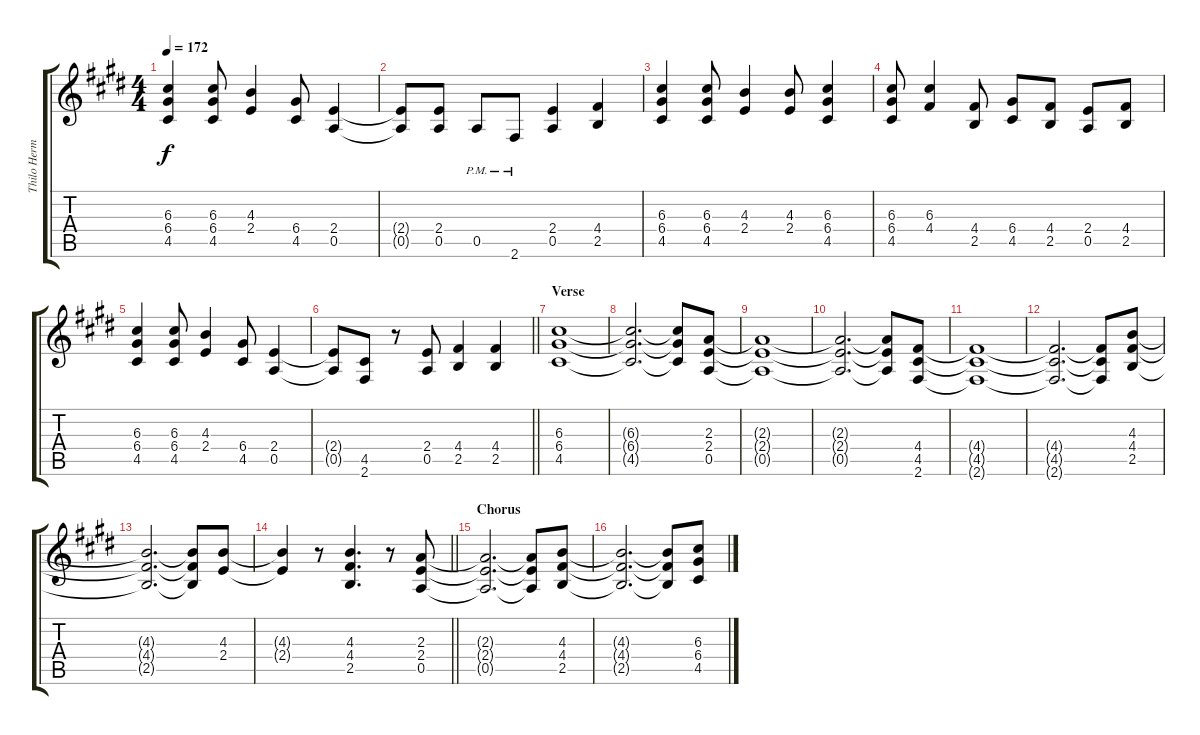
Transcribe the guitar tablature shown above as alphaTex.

\track ("Thilo Hermann" "Thilo Herm") {instrument distortionguitar}
\staff {score tabs}
\tuning (E4 B3 G3 D3 A2 E2) {hide}
\ts (4 4)
\tempo 172
\clef g2
\ks c#minor
(6.3 6.4 4.5).4{dy f} (6.3 6.4 4.5).8 (4.3 2.4).4 (6.4 4.5).8 (2.4 0.5).4 |
(2.4{t} 0.5{t}).8 (2.4 0.5).8 0.5{pm}.8 2.6{pm}.8 (2.4 0.5).4 (4.4 2.5).4 |
(6.3 6.4 4.5).4 (6.3 6.4 4.5).8 (4.3 2.4).4 (4.3 2.4).8 (6.3 6.4 4.5).4 |
(6.3 6.4 4.5).8 (6.3 4.4).4 (4.4 2.5).8 (6.4 4.5).8 (4.4 2.5).8 (2.4 0.5).8 (4.4 2.5).8 |
(6.3 6.4 4.5).4 (6.3 6.4 4.5).8 (4.3 2.4).4 (6.4 4.5).8 (2.4 0.5).4 |
\barLineRight lightlight
(2.4{t} 0.5{t}).8 (4.5 2.6).8 r.8 (2.4 0.5).8 (4.4 2.5).4 (4.4 2.5).4 |
\section ("" "Verse")
(6.3 6.4 4.5).1 |
(6.3{t} 6.4{t} 4.5{t}).2{d} (6.3{t} 6.4{t} 4.5{t}).8 (2.3 2.4 0.5).8 |
(2.3{t} 2.4{t} 0.5{t}).1 |
(2.3{t} 2.4{t} 0.5{t}).2{d} (2.3{t} 2.4{t} 0.5{t}).8 (4.4 4.5 2.6).8 |
(4.4{t} 4.5{t} 2.6{t}).1 |
(4.4{t} 4.5{t} 2.6{t}).2{d} (4.4{t} 4.5{t} 2.6{t}).8 (4.3 4.4 2.5).8 |
(4.3{t} 4.4{t} 2.5{t}).2{d} (4.3{t} 4.4{t} 2.5{t}).8 (4.3 2.4).8 |
\barLineRight lightlight
(4.3{t} 2.4{t}).4 r.8 (4.3 4.4 2.5).4{d} r.8 (2.3 2.4 0.5).8 |
\section ("" "Chorus")
(2.3{t} 2.4{t} 0.5{t}).2{d} (2.3{t} 2.4{t} 0.5{t}).8 (4.3 4.4 2.5).8 |
(4.3{t} 4.4{t} 2.5{t}).2{d} (4.3{t} 4.4{t} 2.5{t}).8 (6.3 6.4 4.5).8
